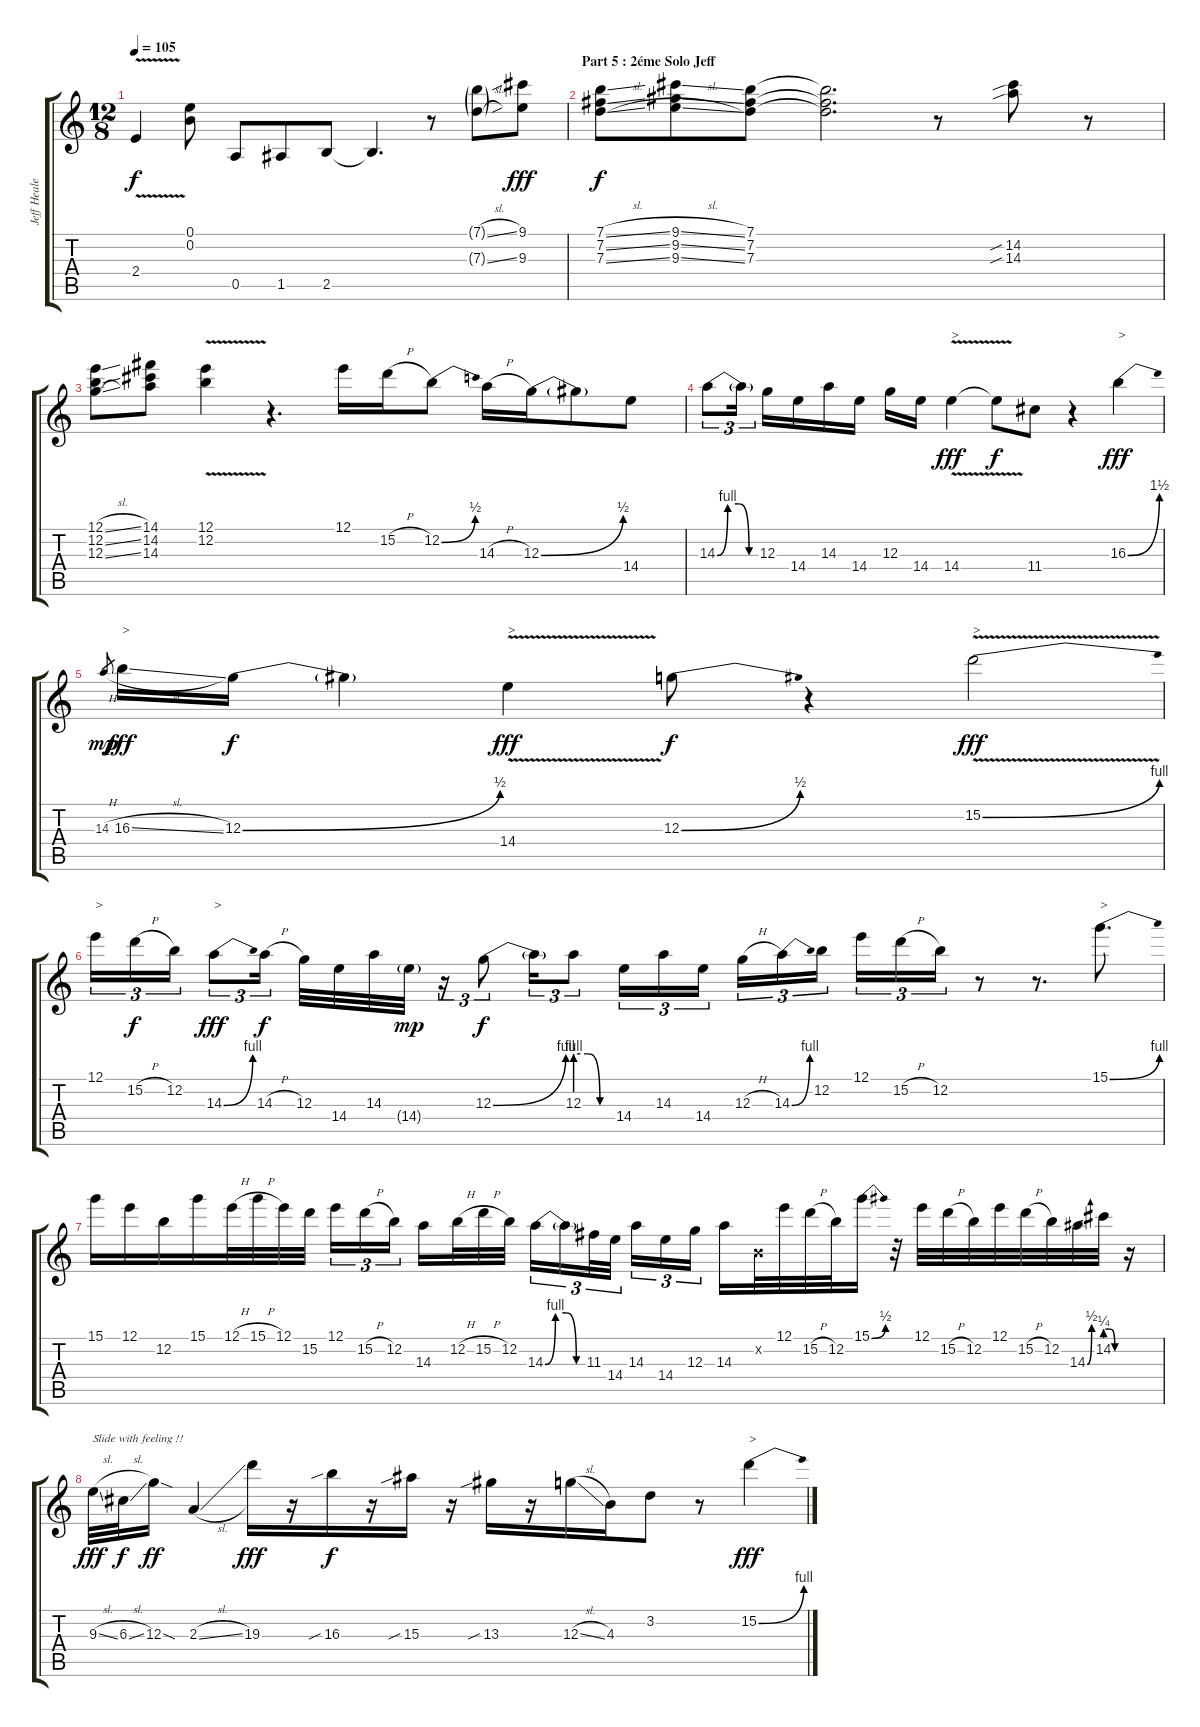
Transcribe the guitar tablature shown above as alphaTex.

\track ("Jeff Healey" "Jeff Heale") {instrument electricguitarmuted}
\staff {score tabs}
\tuning (E4 B3 G3 D3 A2 E2) {hide}
\ts (12 8)
\tempo 105
\clef g2
\ks c
2.4{v}.4{dy f} (0.1 0.2).8 0.5.8 1.5.8 2.5.8 2.5{t}.4{d} r.8{volume 16} (7.1{sl g} 7.3{sl g}).8 (9.1 9.3).8{dy fff} |
\section ("" "Part 5 : 2éme Solo Jeff")
(7.1{sl} 7.2{sl} 7.3{sl}).8{dy f} (9.1{sl} 9.2{sl} 9.3{sl}).8 (7.1 7.2 7.3).8 (7.1{t} 7.2{t} 7.3{t}).2{d} r.8 (14.2{sib} 14.3{sib}).8 r.8 |
(12.1{sl} 12.2{sl} 12.3{sl}).8 (14.1 14.2 14.3).8 (12.1{v} 12.2{v}).4 r.4{d} 12.1.16 15.2{h}.16 12.2{be (bend 0 0 60 2)}.8 14.3{h}.16 12.3{be (bend 0 0 60 2)}.16 12.3{t}.8 14.4.8 |
14.3{be (custom 0 0 15 4 30 4 45 0 60 0)}.8{tu (3 2)} 14.3{t}.16{tu (3 2) beam splitsecondary} 12.3.16 14.4.16 14.3.16 14.4.16 12.3.16 14.4.16 14.4{v}.4{txt ">" dy fff} 14.4{t}.8{dy f} 11.4.8 r.4 16.3{be (bend 0 0 60 6)}.4{txt ">" dy fff} |
14.3{h}.8{gr dy mp} 16.3{sl}.16{txt ">" dy fff} 12.3{be (bend 0 0 60 2)}.16{dy f} 12.3{t}.4 14.4{v}.4{txt ">" dy fff} 12.3{be (bend 0 0 60 2)}.8{dy f} r.4 15.2{be (bend 0 0 60 4) v}.2{txt ">" dy fff} |
12.1.16{tu (3 2) txt ">"} 15.2{h}.16{tu (3 2) dy f} 12.2.16{tu (3 2)} 14.3{be (bend 0 0 60 4)}.8{tu (3 2) txt ">" dy fff} 14.3{h}.16{tu (3 2) dy f beam splitsecondary} 12.3.32 14.4.32 14.3.32 14.4{g}.32{dy mp} r.16{tu (3 2)} 12.3{be (bend 0 0 60 4)}.8{tu (3 2) dy f} 12.3{t}.16{tu (3 2)} 12.3{be (custom 0 4 20 4 40 0 60 0)}.8{tu (3 2)} 14.4.16{tu (3 2)} 14.3.16{tu (3 2)} 14.4.16{tu (3 2)} 12.3{h}.16{tu (3 2)} 14.3{be (bend 0 0 60 4)}.16{tu (3 2)} 12.2.16{tu (3 2) beam splitsecondary} 12.1.16{tu (3 2)} 15.2{h}.16{tu (3 2)} 12.2.16{tu (3 2)} r.8 r.8{d} 15.1{be (bend 0 0 60 4)}.8{d txt ">"} |
15.1.16 12.1.16 12.2.16 15.1.16 12.1{h}.32 15.1{h}.32 12.1.32 15.2.32 12.1.16{tu (3 2)} 15.2{h}.16{tu (3 2)} 12.2.16{tu (3 2) beam splitsecondary} 14.3.16 12.2{h}.32 15.2{h}.32 12.2.32{beam splitsecondary} 14.3{be (custom 0 0 15 4 30 4 45 0 60 0)}.16{tu (3 2)} 14.3{t}.16{tu (3 2)} 11.3.32{tu (3 2)} 14.4.32{tu (3 2) beam splitsecondary} 14.3.16{tu (3 2)} 14.4.16{tu (3 2)} 12.3.16{tu (3 2) beam splitsecondary} 14.3.16 0.2{x}.32 12.1.32 15.2{h}.32 12.2.32 15.1{be (bend 0 0 60 2)}.16 r.32 12.1.32 15.2{h}.32 12.2.32 12.1.32 15.2{h}.32 12.2.32 14.3{be (bend 0 0 60 2)}.32 14.2{be (custom 0 1 20 1 40 0 60 0)}.32 r.16 |
9.3{sl}.32{txt "Slide with feeling !!" dy fff} 6.3{sl}.32{dy f} 12.3{sod}.16{dy ff} 2.3{sl}.4 19.3.16{dy fff} r.16 16.3{sib}.16{dy f} r.16 15.3{sib}.16 r.16 13.3{sib}.16 r.16 12.3{sl}.16 4.3.16 3.2.8 r.8 15.2{be (bend 0 0 60 4)}.4{txt ">" dy fff}
